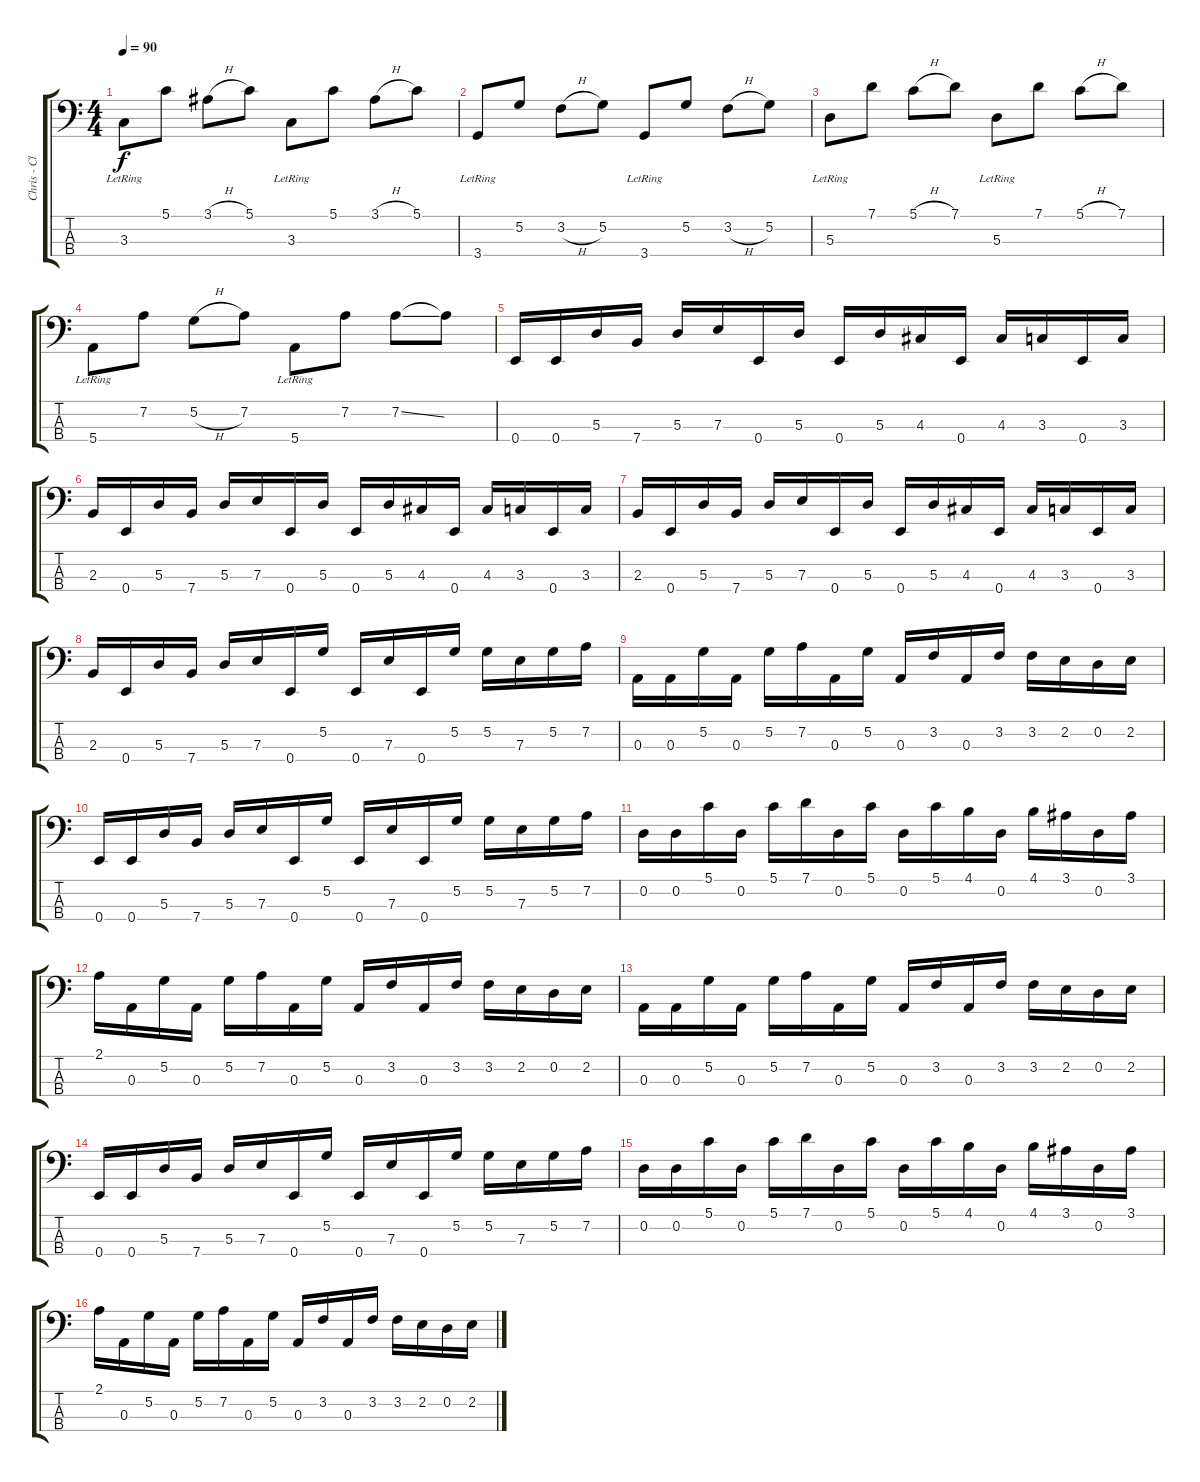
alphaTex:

\track ("Chris - Clean Bass" "Chris - Cl") {instrument electricbassfinger}
\staff {score tabs}
\tuning (G2 D2 A1 E1) {hide}
\ts (4 4)
\tempo 90
\clef f4
\ks c
3.3{lr}.8{dy f} 5.1.8 3.1{h}.8 5.1.8 3.3{lr}.8 5.1.8 3.1{h}.8 5.1.8 |
3.4{lr}.8 5.2.8 3.2{h}.8 5.2.8 3.4{lr}.8 5.2.8 3.2{h}.8 5.2.8 |
5.3{lr}.8 7.1.8 5.1{h}.8 7.1.8 5.3{lr}.8 7.1.8 5.1{h}.8 7.1.8 |
5.4{lr}.8 7.2.8 5.2{h}.8 7.2.8 5.4{lr}.8 7.2.8 7.2{ss}.8 7.2{t}.8 |
0.4.16 0.4.16 5.3.16 7.4.16 5.3.16 7.3.16 0.4.16 5.3.16 0.4.16 5.3.16 4.3.16 0.4.16 4.3.16 3.3.16 0.4.16 3.3.16 |
2.3.16 0.4.16 5.3.16 7.4.16 5.3.16 7.3.16 0.4.16 5.3.16 0.4.16 5.3.16 4.3.16 0.4.16 4.3.16 3.3.16 0.4.16 3.3.16 |
2.3.16 0.4.16 5.3.16 7.4.16 5.3.16 7.3.16 0.4.16 5.3.16 0.4.16 5.3.16 4.3.16 0.4.16 4.3.16 3.3.16 0.4.16 3.3.16 |
2.3.16 0.4.16 5.3.16 7.4.16 5.3.16 7.3.16 0.4.16 5.2.16 0.4.16 7.3.16 0.4.16 5.2.16 5.2.16 7.3.16 5.2.16 7.2.16 |
0.3.16 0.3.16 5.2.16 0.3.16 5.2.16 7.2.16 0.3.16 5.2.16 0.3.16 3.2.16 0.3.16 3.2.16 3.2.16 2.2.16 0.2.16 2.2.16 |
0.4.16 0.4.16 5.3.16 7.4.16 5.3.16 7.3.16 0.4.16 5.2.16 0.4.16 7.3.16 0.4.16 5.2.16 5.2.16 7.3.16 5.2.16 7.2.16 |
0.2.16 0.2.16 5.1.16 0.2.16 5.1.16 7.1.16 0.2.16 5.1.16 0.2.16 5.1.16 4.1.16 0.2.16 4.1.16 3.1.16 0.2.16 3.1.16 |
2.1.16 0.3.16 5.2.16 0.3.16 5.2.16 7.2.16 0.3.16 5.2.16 0.3.16 3.2.16 0.3.16 3.2.16 3.2.16 2.2.16 0.2.16 2.2.16 |
0.3.16 0.3.16 5.2.16 0.3.16 5.2.16 7.2.16 0.3.16 5.2.16 0.3.16 3.2.16 0.3.16 3.2.16 3.2.16 2.2.16 0.2.16 2.2.16 |
0.4.16 0.4.16 5.3.16 7.4.16 5.3.16 7.3.16 0.4.16 5.2.16 0.4.16 7.3.16 0.4.16 5.2.16 5.2.16 7.3.16 5.2.16 7.2.16 |
0.2.16 0.2.16 5.1.16 0.2.16 5.1.16 7.1.16 0.2.16 5.1.16 0.2.16 5.1.16 4.1.16 0.2.16 4.1.16 3.1.16 0.2.16 3.1.16 |
2.1.16 0.3.16 5.2.16 0.3.16 5.2.16 7.2.16 0.3.16 5.2.16 0.3.16 3.2.16 0.3.16 3.2.16 3.2.16 2.2.16 0.2.16 2.2.16
